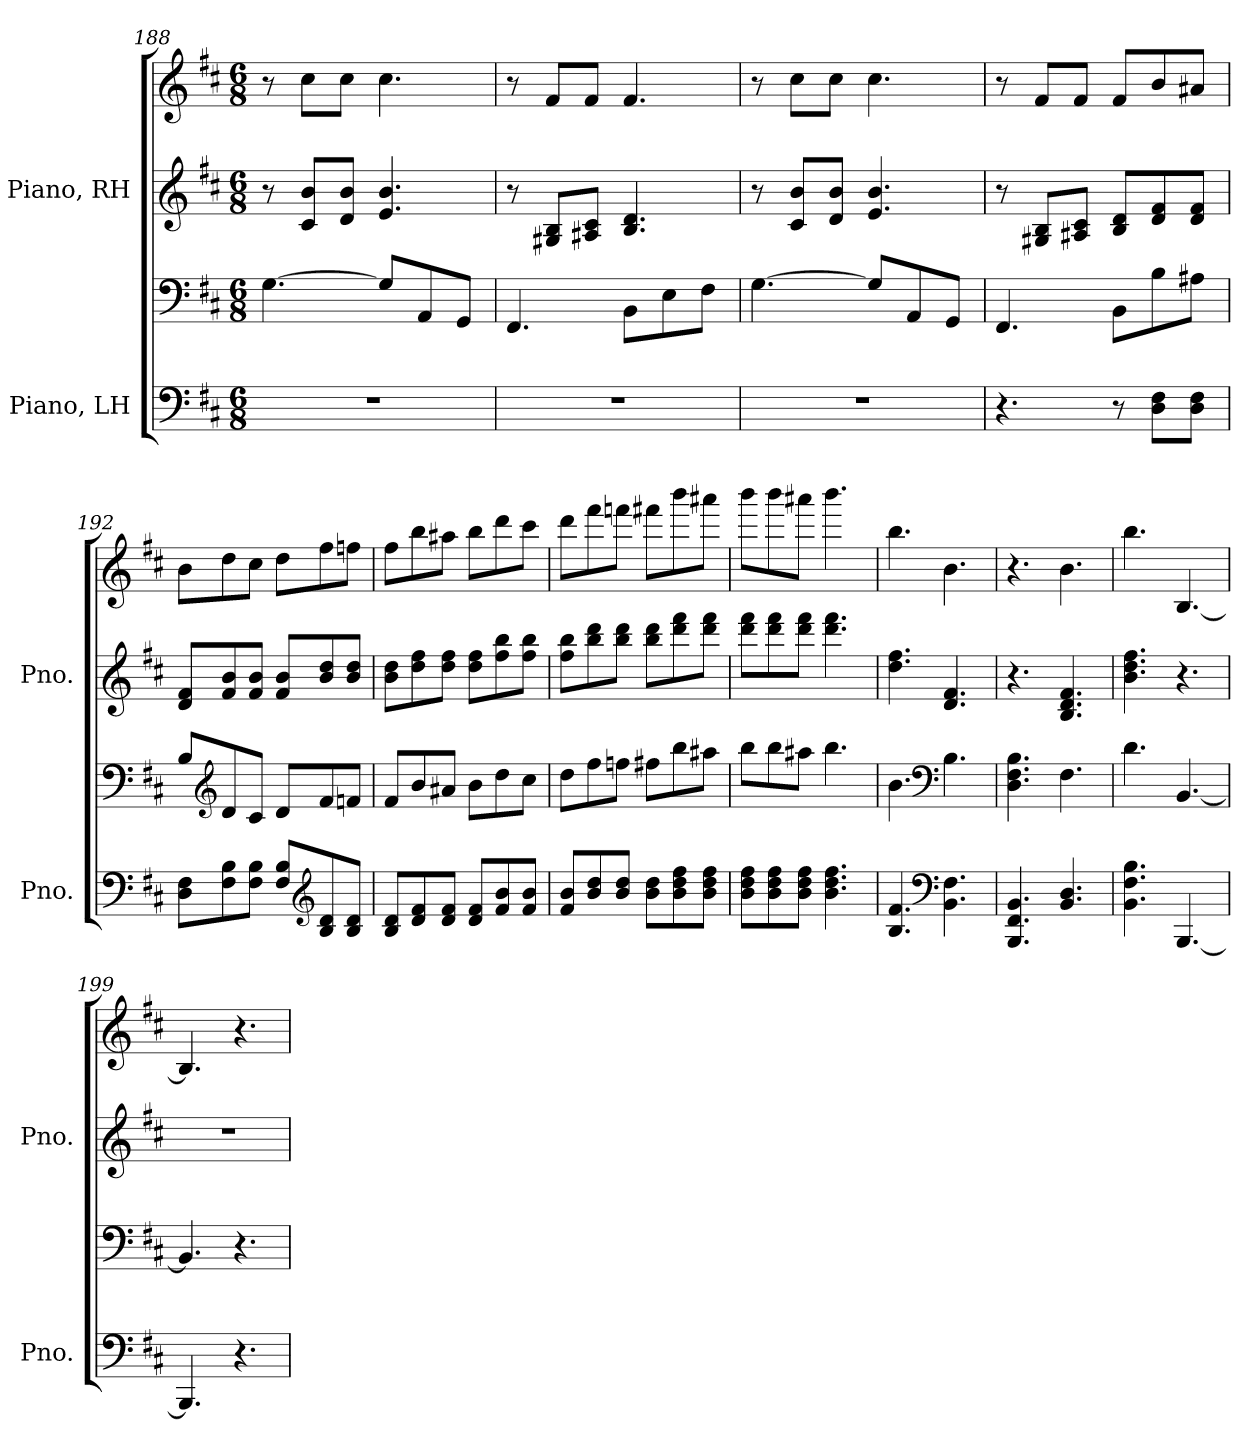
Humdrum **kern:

**kern	**kern	**kern	**kern
*part2	*part2	*part1	*part1
*staff4	*staff3	*staff2	*staff1
*I"Piano, LH	*	*I"Piano, RH	*
*I'Pno.	*	*I'Pno.	*
*clefF4	*clefF4	*clefG2	*clefG2
*k[f#c#]	*k[f#c#]	*k[f#c#]	*k[f#c#]
*M6/8	*M6/8	*M6/8	*M6/8
=188	=188	=188	=188
2.r	[4.G\	8r	8r
.	.	8c#/ 8b/L	8cc#\L
.	.	8d/ 8b/J	8cc#\J
.	8G/L]	4.e/ 4.b/	4.cc#\
.	8AA/	.	.
.	8GG/J	.	.
=189	=189	=189	=189
2.r	4.FF#/	8r	8r
.	.	8G#X/ 8B/L	8f#/L
.	.	8A#X/ 8c#/J	8f#/J
.	8BB\L	4.B/ 4.d/	4.f#/
.	8E\	.	.
.	8F#\J	.	.
=190	=190	=190	=190
2.r	[4.G\	8r	8r
.	.	8c#/ 8b/L	8cc#\L
.	.	8d/ 8b/J	8cc#\J
.	8G/L]	4.e/ 4.b/	4.cc#\
.	8AA/	.	.
.	8GG/J	.	.
!!LO:PB:g=z
=191	=191	=191	=191
4.r	4.FF#/	8r	8r
.	.	8G#X/ 8B/L	8f#/L
.	.	8A#X/ 8c#/J	8f#/J
8r	8BB\L	8B/ 8d/L	8f#/L
8D\ 8F#\L	8B\	8d/ 8f#/	8b/
8D\ 8F#\J	8A#X\J	8d/ 8f#/J	8a#X/J
=192	=192	=192	=192
8D\ 8F#\L	8B/L	8d/ 8f#/L	8b\L
*	*clefG2	*	*
8F#\ 8B\	8d/	8f#/ 8b/	8dd\
8F#\ 8B\J	8c#/J	8f#/ 8b/J	8cc#\J
8F#/ 8B/L	8d/L	8f#/ 8b/L	8dd\L
*clefG2	*	*	*
8B/ 8d/	8f#/	8b/ 8dd/	8ff#\
8B/ 8d/J	8fn/J	8b/ 8dd/J	8ffn\J
=193	=193	=193	=193
8B/ 8d/L	8f#/L	8b\ 8dd\L	8ff#\L
8d/ 8f#/	8b/	8dd\ 8ff#\	8bb\
8d/ 8f#/J	8a#X/J	8dd\ 8ff#\J	8aa#X\J
8d/ 8f#/L	8b\L	8dd\ 8ff#\L	8bb\L
8f#/ 8b/	8dd\	8ff#\ 8bb\	8ddd\
8f#/ 8b/J	8cc#\J	8ff#\ 8bb\J	8ccc#\J
=194	=194	=194	=194
8f#/ 8b/L	8dd\L	8ff#\ 8bb\L	8ddd\L
8b/ 8dd/	8ff#\	8bb\ 8ddd\	8fff#\
8b/ 8dd/J	8ffn\J	8bb\ 8ddd\J	8fffn\J
8b\ 8dd\L	8ff#X\L	8bb\ 8ddd\L	8fff#X\L
8b\ 8dd\ 8ff#\	8bb\	8ddd\ 8fff#\	8bbb\
8b\ 8dd\ 8ff#\J	8aa#X\J	8ddd\ 8fff#\J	8aaa#X\J
!!LO:LB:g=z
=195	=195	=195	=195
8b\ 8dd\ 8ff#\L	8bb\L	8ddd\ 8fff#\L	8bbb\L
8b\ 8dd\ 8ff#\	8bb\	8ddd\ 8fff#\	8bbb\
8b\ 8dd\ 8ff#\J	8aa#X\J	8ddd\ 8fff#\J	8aaa#X\J
4.b\ 4.dd\ 4.ff#\	4.bb\	4.ddd\ 4.fff#\	4.bbb\
=196	=196	=196	=196
4.B/ 4.f#/	4.b\	4.dd\ 4.ff#\	4.bb\
*clefF4	*clefF4	*	*
4.BB\ 4.F#\	4.B\	4.d/ 4.f#/	4.b\
=197	=197	=197	=197
4.BBB/ 4.FF#/ 4.BB/	4.D\ 4.F#\ 4.B\	4.r	4.r
4.BB/ 4.D/	4.F#\	4.B/ 4.d/ 4.f#/	4.b\
=198	=198	=198	=198
4.BB\ 4.F#\ 4.B\	4.d\	4.b\ 4.dd\ 4.ff#\	4.bb\
[4.BBB/	[4.BB/	4.r	[4.B/
=199	=199	=199	=199
4.BBB/]	4.BB/]	2.r	4.B/]
4.r	4.r	.	4.r
=	=	=	=
*-	*-	*-	*-
